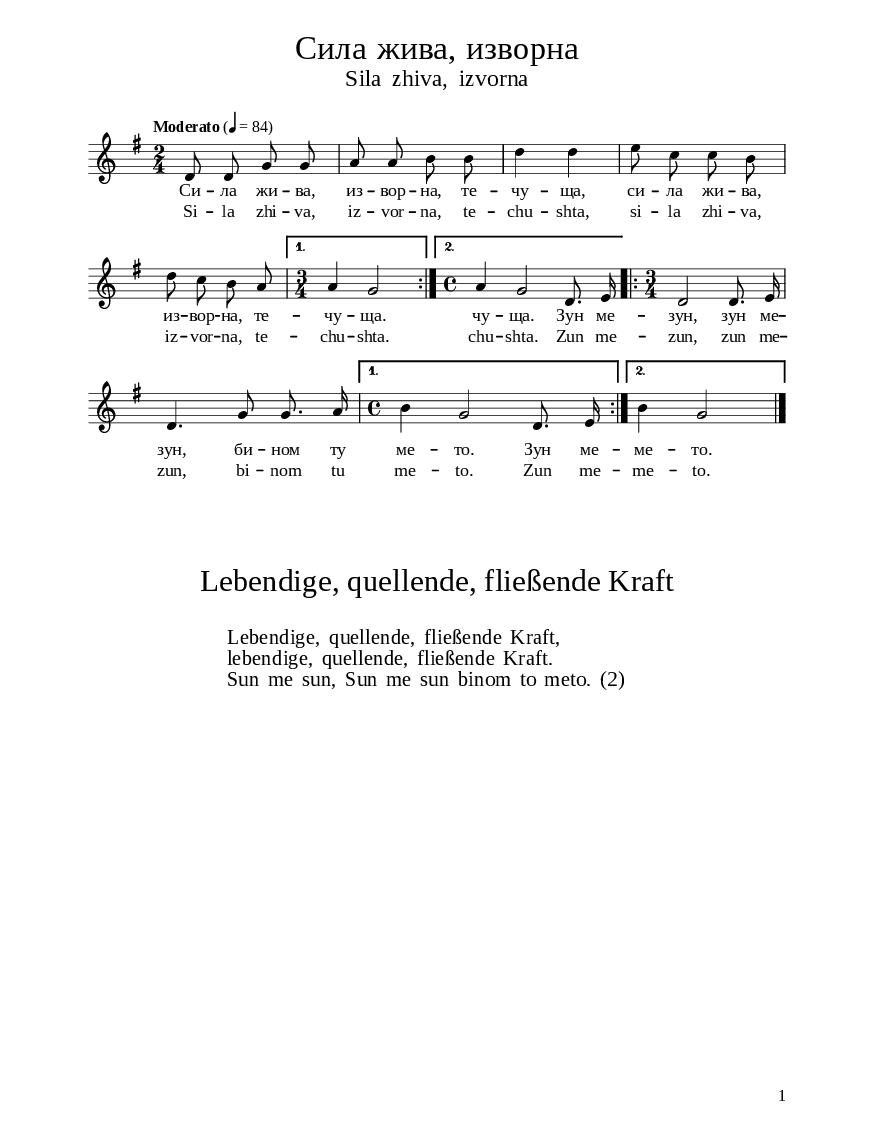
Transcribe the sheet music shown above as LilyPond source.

\version "2.22.0"

\paper {
  #(set-paper-size "a5")
}

\bookpart {
\paper {
  print-all-headers = ##t
  print-page-number = ##t
  print-first-page-number = ##t

  % put page numbers on the bottom
  oddHeaderMarkup = \markup ""
  evenHeaderMarkup = \markup ""
  oddFooterMarkup = \markup
    \fill-line {
      ""
      \on-the-fly #print-page-number-check-first \fromproperty #'page:page-number-string
    }
  evenFooterMarkup = \markup
    \fill-line {
      \on-the-fly #print-page-number-check-first \fromproperty #'page:page-number-string
      ""
    }

  left-margin = 1.5\cm
  right-margin = 1.5\cm
  top-margin = 1.6\cm
  bottom-margin = 1.2\cm
  ragged-bottom = ##t % do not spread the staves to fill the whole vertical space

  % change lyrics and titles font (affects notes also)
  fonts =
    #(make-pango-font-tree
     "Times New Roman"
     "DejaVu Sans"
     "DejaVu Sans Mono"
     (/ (* staff-height pt) 3.6))

  % change distance between staves
  system-system-spacing =
    #'((basic-distance . 12)
       (minimum-distance . 6)
       (padding . 1)
       (stretchability . 12))
}

\header {
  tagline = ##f
}

\score{
  \layout { 
    indent = 0.0\cm % remove first line indentation
    %ragged-last = ##t % do not spread last line to fill the whole space
    \context {
      \Score
      \omit BarNumber %remove bar numbers
    } % context

    \context { % change staff size
      \Staff
      fontSize = #+0 % affects notes size only
      \override StaffSymbol #'staff-space = #(magstep -3)
      \override StaffSymbol #'thickness = #0.5
      \override BarLine #'hair-thickness = #1
      %\override StaffSymbol #'ledger-line-thickness = #'(0 . 0)
    }

    \context { % adjust space between staff and lyrics and between the two lyric lines
      \Lyrics
      \override VerticalAxisGroup.nonstaff-relatedstaff-spacing = #'((basic-distance . 4.5))
      \override VerticalAxisGroup.nonstaff-nonstaff-spacing = #'((minimum-distance . 2))
    }
  } % layout

  \new Voice \absolute {
     \clef treble
      \key g \major
      \time 2/4
      %\tempo "Moderato" 8 = 160
      \tempo \markup {
        % make tempo note smaller
        \concat {
          "Moderato" \normal-text { " (" }
          \teeny \general-align #Y #DOWN \note {4} #0.8
          \normal-text { " = 84)" }
        }
      }
      
      \autoBeamOff

\repeat volta 2 { d'8 d' g' g' | a'8 a' b' b' | d''4 d'' | e''8 c'' c'' b' \break |

 d''8 c'' b' a' |} \alternative { { \time 3/4 a'4 g'2 |} { \time 4/4  a'4 g'2 d'8. e'16 | } } \repeat volta 2 { \time 3/4 d'2 d'8. e'16 \break | 
 
    d'4. g'8 g'8. a'16 | } 
    \alternative  { 
      {\time 4/4 b'4 g'2 d'8. e'16 | } 
      { b'4 g'2 \bar "|."} 
    }


  }
  
  \addlyrics {Си --
  ла жи -- ва, из -- вор -- на, те -- чу -- ща, си
  -- ла жи -- ва, из -- вор -- на, те -- чу -- ща.
  чу -- ща. Зун ме -- зун, зун ме -- зун, би --
  ном ту ме -- то. Зун ме -- ме -- то. }
  \addlyrics { Si --
  la zhi -- va, iz -- vor -- na, te -- chu -- shta, si
  -- la zhi -- va, iz -- vor -- na, te -- chu -- shta.
  chu -- shta. Zun me -- zun, zun me -- zun, bi --
  nom tu me -- to. Zun me -- me -- to. }
  
  \header {
    title = \markup \column \normal-text \fontsize #2.5 {
              \center-align
              \line { Сила жива, изворна}
              \vspace #-0.6
              \center-align
              \line \fontsize #-3 {Sila zhiva, izvorna }
              \vspace #-0.8
              \center-align
              \line \fontsize #-3 { " " }
            }
  }
  
  \midi{}

} % score

  \markup { 
    \column  { 
      \line  {" "}
      \line  {" "}
    }
  } 




% include foreign translation(s) of the song
\version "2.22.0"

\markup \fill-line { \fontsize #6 "Lebendige, quellende, fließende Kraft" }
\markup \null
\markup \null
\markup \fontsize #+2.5 {
  \hspace #12
  \override #'(baseline-skip . 2)

  \column {
    \line { " " }

    \line { " " Lebendige, quellende, fließende Kraft,}

    \line { " " lebendige, quellende, fließende Kraft. }

    \line { " " Sun me sun, Sun me sun binom to meto. (2) }




  }
}


} % bookpart
